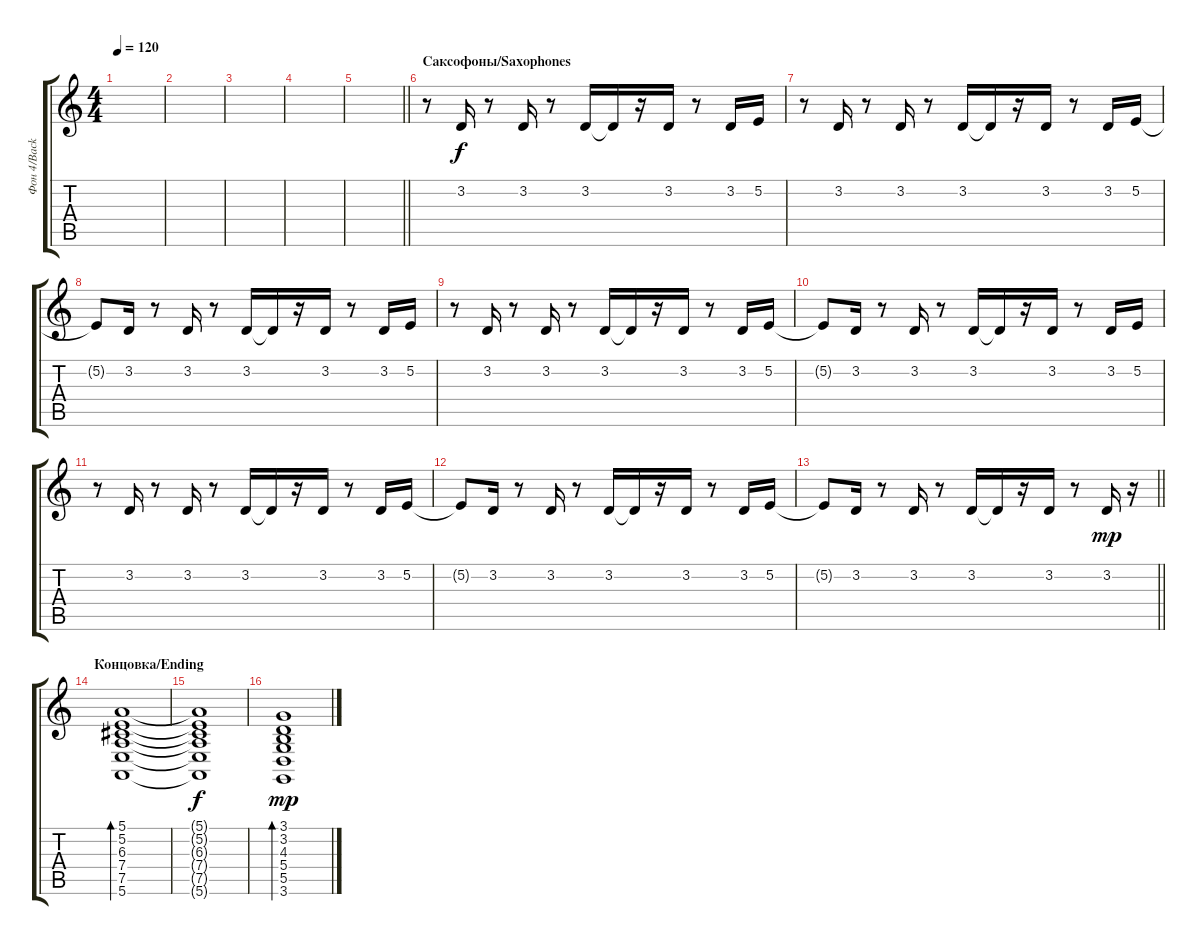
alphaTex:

\track ("Фон 4/Background 4" "Фон 4/Back") {instrument vibraphone}
\staff {score tabs}
\tuning (E4 B3 G3 D3 A2 E2) {hide}
\ts (4 4)
\tempo 120
\clef g2
\ks c
|
|
|
|
\barLineRight lightlight
|
\section ("" "Саксофоны/Saxophones")
r.8 3.2.16 r.8 3.2.16 r.8 3.2.16 3.2{t}.16 r.16 3.2.16 r.8 3.2.16 5.2.16 |
r.8 3.2.16 r.8 3.2.16 r.8 3.2.16 3.2{t}.16 r.16 3.2.16 r.8 3.2.16 5.2.16 |
5.2{t}.8 3.2.16 r.8 3.2.16 r.8 3.2.16 3.2{t}.16 r.16 3.2.16 r.8 3.2.16 5.2.16 |
r.8 3.2.16 r.8 3.2.16 r.8 3.2.16 3.2{t}.16 r.16 3.2.16 r.8 3.2.16 5.2.16 |
5.2{t}.8 3.2.16 r.8 3.2.16 r.8 3.2.16 3.2{t}.16 r.16 3.2.16 r.8 3.2.16 5.2.16 |
r.8 3.2.16 r.8 3.2.16 r.8 3.2.16 3.2{t}.16 r.16 3.2.16 r.8 3.2.16 5.2.16 |
5.2{t}.8 3.2.16 r.8 3.2.16 r.8 3.2.16 3.2{t}.16 r.16 3.2.16 r.8 3.2.16 5.2.16 |
\barLineRight lightlight
5.2{t}.8 3.2.16 r.8 3.2.16 r.8 3.2.16 3.2{t}.16 r.16 3.2.16 r.8 3.2.16{dy mp} r.16 |
\section ("" "Концовка/Ending")
(5.1 5.2 6.3 7.4 7.5 5.6).1{bd 60 instrument vibraphone} |
(5.1{t} 5.2{t} 6.3{t} 7.4{t} 7.5{t} 5.6{t}).1{dy f} |
(3.1 3.2 4.3 5.4 5.5 3.6).1{bd 60 dy mp}
